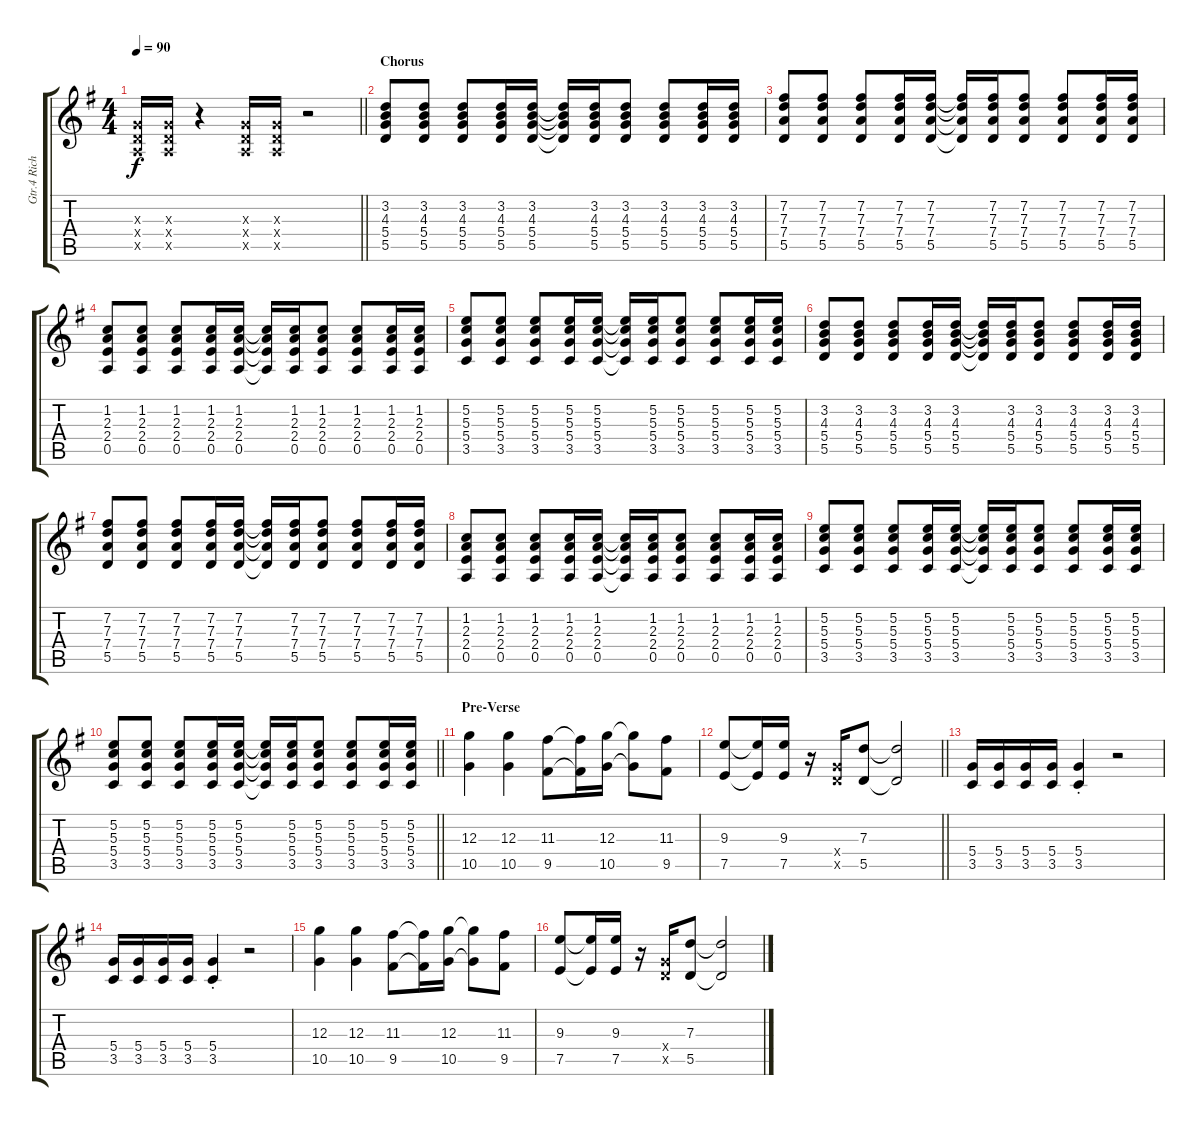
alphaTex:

\track ("Gtr.4 Richie Clean " "Gtr.4 Rich") {instrument electricguitarclean}
\staff {score tabs}
\tuning (E4 B3 G3 D3 A2 E2) {hide}
\ts (4 4)
\tempo 90
\clef g2
\barLineRight lightlight
\ks g
(0.3{x} 0.4{x} 0.5{x}).16{dy f} (0.3{x} 0.4{x} 0.5{x}).16 r.4 (0.3{x} 0.4{x} 0.5{x}).16 (0.3{x} 0.4{x} 0.5{x}).16 r.2 |
\section ("" "Chorus")
(3.2 4.3 5.4 5.5).8 (3.2 4.3 5.4 5.5).8 (3.2 4.3 5.4 5.5).8 (3.2 4.3 5.4 5.5).16 (3.2 4.3 5.4 5.5).16 (3.2{t} 4.3{t} 5.4{t} 5.5{t}).16 (3.2 4.3 5.4 5.5).16 (3.2 4.3 5.4 5.5).8 (3.2 4.3 5.4 5.5).8 (3.2 4.3 5.4 5.5).16 (3.2 4.3 5.4 5.5).16 |
(7.2 7.3 7.4 5.5).8 (7.2 7.3 7.4 5.5).8 (7.2 7.3 7.4 5.5).8 (7.2 7.3 7.4 5.5).16 (7.2 7.3 7.4 5.5).16 (7.2{t} 7.3{t} 7.4{t} 5.5{t}).16 (7.2 7.3 7.4 5.5).16 (7.2 7.3 7.4 5.5).8 (7.2 7.3 7.4 5.5).8 (7.2 7.3 7.4 5.5).16 (7.2 7.3 7.4 5.5).16 |
(1.2 2.3 2.4 0.5).8 (1.2 2.3 2.4 0.5).8 (1.2 2.3 2.4 0.5).8 (1.2 2.3 2.4 0.5).16 (1.2 2.3 2.4 0.5).16 (1.2{t} 2.3{t} 2.4{t} 0.5{t}).16 (1.2 2.3 2.4 0.5).16 (1.2 2.3 2.4 0.5).8 (1.2 2.3 2.4 0.5).8 (1.2 2.3 2.4 0.5).16 (1.2 2.3 2.4 0.5).16 |
(5.2 5.3 5.4 3.5).8 (5.2 5.3 5.4 3.5).8 (5.2 5.3 5.4 3.5).8 (5.2 5.3 5.4 3.5).16 (5.2 5.3 5.4 3.5).16 (5.2{t} 5.3{t} 5.4{t} 3.5{t}).16 (5.2 5.3 5.4 3.5).16 (5.2 5.3 5.4 3.5).8 (5.2 5.3 5.4 3.5).8 (5.2 5.3 5.4 3.5).16 (5.2 5.3 5.4 3.5).16 |
(3.2 4.3 5.4 5.5).8 (3.2 4.3 5.4 5.5).8 (3.2 4.3 5.4 5.5).8 (3.2 4.3 5.4 5.5).16 (3.2 4.3 5.4 5.5).16 (3.2{t} 4.3{t} 5.4{t} 5.5{t}).16 (3.2 4.3 5.4 5.5).16 (3.2 4.3 5.4 5.5).8 (3.2 4.3 5.4 5.5).8 (3.2 4.3 5.4 5.5).16 (3.2 4.3 5.4 5.5).16 |
(7.2 7.3 7.4 5.5).8 (7.2 7.3 7.4 5.5).8 (7.2 7.3 7.4 5.5).8 (7.2 7.3 7.4 5.5).16 (7.2 7.3 7.4 5.5).16 (7.2{t} 7.3{t} 7.4{t} 5.5{t}).16 (7.2 7.3 7.4 5.5).16 (7.2 7.3 7.4 5.5).8 (7.2 7.3 7.4 5.5).8 (7.2 7.3 7.4 5.5).16 (7.2 7.3 7.4 5.5).16 |
(1.2 2.3 2.4 0.5).8 (1.2 2.3 2.4 0.5).8 (1.2 2.3 2.4 0.5).8 (1.2 2.3 2.4 0.5).16 (1.2 2.3 2.4 0.5).16 (1.2{t} 2.3{t} 2.4{t} 0.5{t}).16 (1.2 2.3 2.4 0.5).16 (1.2 2.3 2.4 0.5).8 (1.2 2.3 2.4 0.5).8 (1.2 2.3 2.4 0.5).16 (1.2 2.3 2.4 0.5).16 |
(5.2 5.3 5.4 3.5).8 (5.2 5.3 5.4 3.5).8 (5.2 5.3 5.4 3.5).8 (5.2 5.3 5.4 3.5).16 (5.2 5.3 5.4 3.5).16 (5.2{t} 5.3{t} 5.4{t} 3.5{t}).16 (5.2 5.3 5.4 3.5).16 (5.2 5.3 5.4 3.5).8 (5.2 5.3 5.4 3.5).8 (5.2 5.3 5.4 3.5).16 (5.2 5.3 5.4 3.5).16 |
\barLineRight lightlight
(5.2 5.3 5.4 3.5).8 (5.2 5.3 5.4 3.5).8 (5.2 5.3 5.4 3.5).8 (5.2 5.3 5.4 3.5).16 (5.2 5.3 5.4 3.5).16 (5.2{t} 5.3{t} 5.4{t} 3.5{t}).16 (5.2 5.3 5.4 3.5).16 (5.2 5.3 5.4 3.5).8 (5.2 5.3 5.4 3.5).8 (5.2 5.3 5.4 3.5).16 (5.2 5.3 5.4 3.5).16 |
\section ("" "Pre-Verse")
(12.3 10.5).4 (12.3 10.5).4 (11.3 9.5).8 (11.3{t} 9.5{t}).16 (12.3 10.5).16 (12.3{t} 10.5{t}).8 (11.3 9.5).8 |
\barLineRight lightlight
(9.3 7.5).8 (9.3{t} 7.5{t}).16 (9.3 7.5).16 r.16 (5.4{x} 5.5{x}).16 (7.3 5.5).8 (7.3{t} 5.5{t}).2 |
(5.4 3.5).16 (5.4 3.5).16 (5.4 3.5).16 (5.4 3.5).16 (5.4{st} 3.5{st}).4 r.2 |
(5.4 3.5).16 (5.4 3.5).16 (5.4 3.5).16 (5.4 3.5).16 (5.4{st} 3.5{st}).4 r.2 |
(12.3 10.5).4 (12.3 10.5).4 (11.3 9.5).8 (11.3{t} 9.5{t}).16 (12.3 10.5).16 (12.3{t} 10.5{t}).8 (11.3 9.5).8 |
(9.3 7.5).8 (9.3{t} 7.5{t}).16 (9.3 7.5).16 r.16 (5.4{x} 5.5{x}).16 (7.3 5.5).8 (7.3{t} 5.5{t}).2
